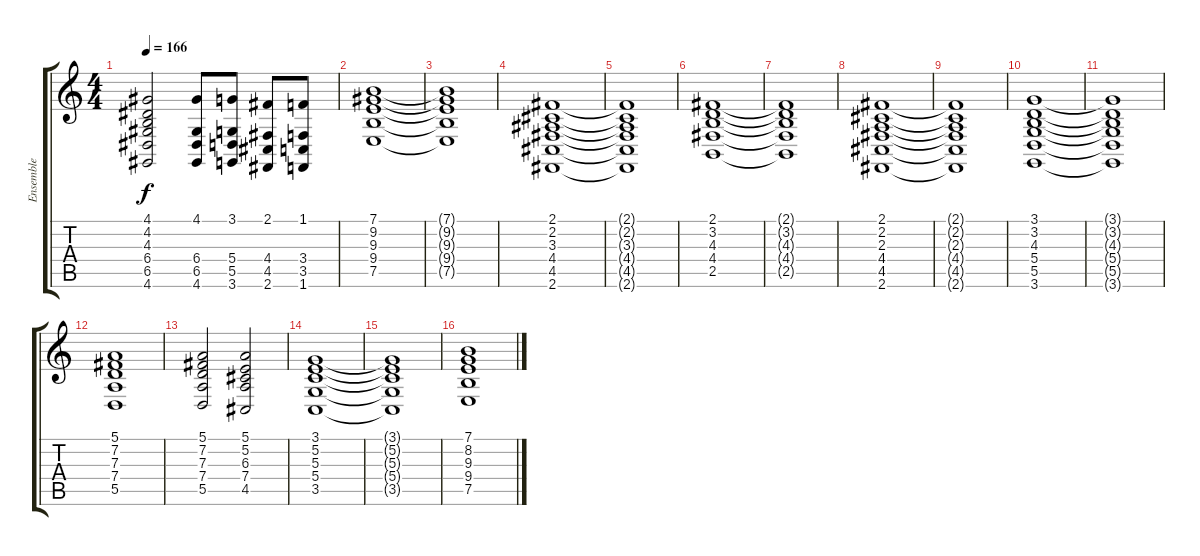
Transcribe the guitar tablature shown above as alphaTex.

\track ("Ensemble" "Ensemble") {instrument stringensemble1}
\staff {score tabs}
\tuning (E4 B3 G3 D3 A2 E2) {hide}
\ts (4 4)
\tempo 166
\clef g2
\ks c
(4.1{t} 4.2{t} 4.3{t} 6.4{t} 6.5{t} 4.6{t}).2{dy f} (4.1 6.4 6.5 4.6).8 (3.1 5.4 5.5 3.6).8 (2.1 4.4 4.5 2.6).8 (1.1 3.4 3.5 1.6).8 |
(7.1 9.2 9.3 9.4 7.5).1 |
(7.1{t} 9.2{t} 9.3{t} 9.4{t} 7.5{t}).1 |
(2.1 2.2 3.3 4.4 4.5 2.6).1 |
(2.1{t} 2.2{t} 3.3{t} 4.4{t} 4.5{t} 2.6{t}).1 |
\section ("" "")
(2.1 3.2 4.3 4.4 2.5).1 |
(2.1{t} 3.2{t} 4.3{t} 4.4{t} 2.5{t}).1 |
(2.1 2.2 2.3 4.4 4.5 2.6).1 |
(2.1{t} 2.2{t} 2.3{t} 4.4{t} 4.5{t} 2.6{t}).1 |
(3.1 3.2 4.3 5.4 5.5 3.6).1 |
(3.1{t} 3.2{t} 4.3{t} 5.4{t} 5.5{t} 3.6{t}).1 |
(5.1 7.2 7.3 7.4 5.5).1 |
(5.1 7.2 7.3 7.4 5.5).2 (5.1 5.2 6.3 7.4 4.5).2 |
\section ("" "")
(3.1 5.2 5.3 5.4 3.5).1 |
(3.1{t} 5.2{t} 5.3{t} 5.4{t} 3.5{t}).1 |
(7.1 8.2 9.3 9.4 7.5).1
